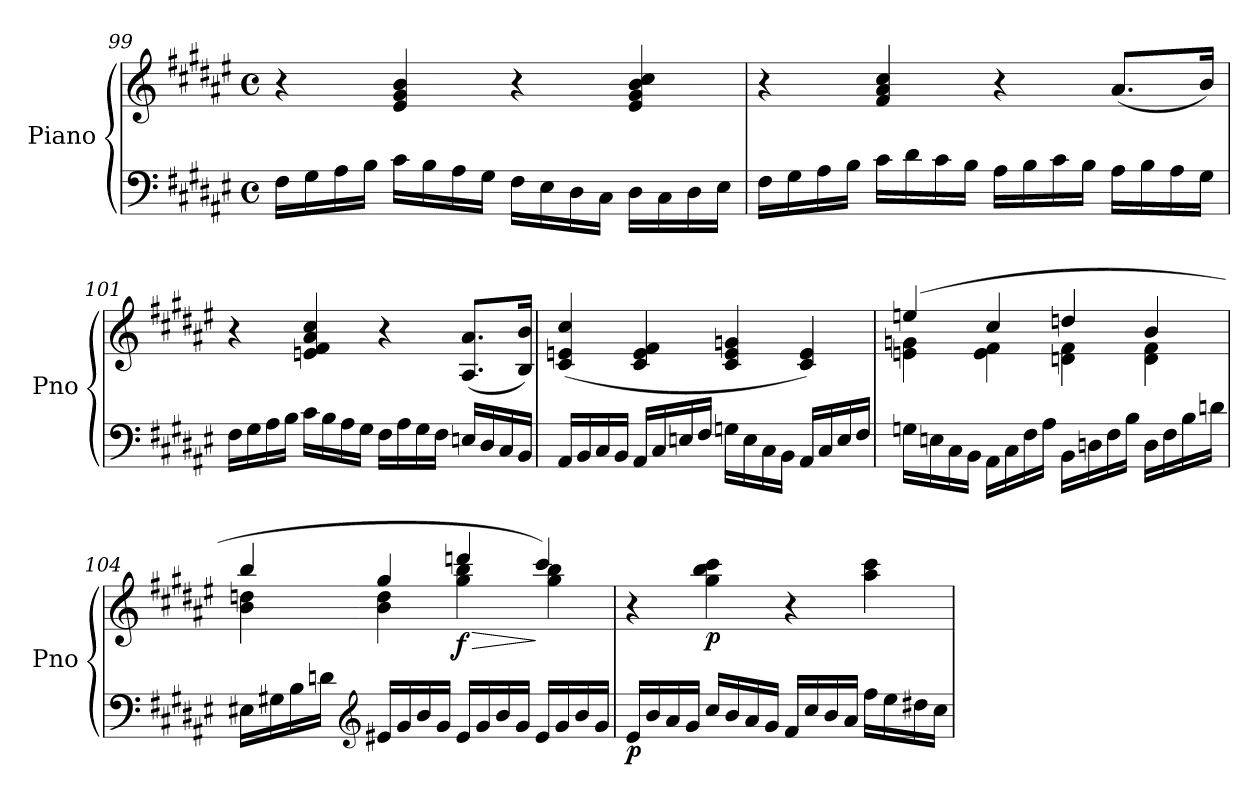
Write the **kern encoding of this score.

**kern	**kern	**dynam
*part1	*part1	*part1
*staff2	*staff1	*staff1/2
*I"Piano	*	*
*I'Pno	*	*
*clefF4	*clefG2	*
*k[f#c#g#d#a#e#]	*k[f#c#g#d#a#e#]	*
*M4/4	*M4/4	*
*met(c)	*met(c)	*
=99	=99	=99
16F#\LL	4r	.
16G#\	.	.
16A#\	.	.
16B\JJ	.	.
16c#\LL	4e#/ 4g#/ 4b/	.
16B\	.	.
16A#\	.	.
16G#\JJ	.	.
16F#\LL	4r	.
16E#\	.	.
16D#\	.	.
16C#\JJ	.	.
16D#\LL	4e#/ 4g#/ 4b/ 4cc#/	.
16C#\	.	.
16D#\	.	.
16E#\JJ	.	.
!!LO:LB:g=z
=100	=100	=100
16F#\LL	4r	.
16G#\	.	.
16A#\	.	.
16B\JJ	.	.
16c#\LL	4f#/ 4a#/ 4cc#/	.
16d#\	.	.
16c#\	.	.
16B\JJ	.	.
16A#\LL	4r	.
16B\	.	.
16c#\	.	.
16B\JJ	.	.
16A#\LL	(8.a#/L	.
16B\	.	.
16A#\	.	.
16G#\JJ	16b/Jk)	.
=101	=101	=101
16F#\LL	4r	.
16G#\	.	.
16A#\	.	.
16B\JJ	.	.
16c#\LL	4en/ 4f#/ 4a#/ 4cc#/	.
16B\	.	.
16A#\	.	.
16G#\JJ	.	.
16F#\LL	4r	.
16A#\	.	.
16G#\	.	.
16F#\JJ	.	.
16En/LL	(>8.A#/ 8.a#/L	.
16D#/	.	.
16C#/	.	.
16BB/JJ	16B/ 16b/Jk)	.
=102	=102	=102
!	!	!LO:DY:b
16AA#/LL	(>4c#/ 4en/ 4cc#/	other-dynamics
16BB/	.	.
16C#/	.	.
16BB/JJ	.	.
16AA#/LL	4c#/ 4e/ 4f#/	.
16C#/	.	.
16En/	.	.
16F#/JJ	.	.
16Gn\LL	4c#/ 4e/ 4gn/	.
16E\	.	.
16C#\	.	.
16BB\JJ	.	.
16AA#/LL	4c#/ 4e/)	.
16C#/	.	.
16E/	.	.
16F#/JJ	.	.
!!LO:PB:g=z
=103	=103	=103
*	*^	*
16Gn\LL	(4een/	4en\ 4gn\	.
16En\	.	.	.
16C#\	.	.	.
16BB\JJ	.	.	.
16AA#\LL	4cc#/	4e\ 4f#\	.
16C#\	.	.	.
16F#\	.	.	.
16A#\JJ	.	.	.
16BB\LL	4ddn/	4dn\ 4f#\	.
16Dn\	.	.	.
16F#\	.	.	.
16B\JJ	.	.	.
16D\LL	4b/	4d\ 4f#\	.
16F#\	.	.	.
16B\	.	.	.
16dn\JJ	.	.	.
=104	=104	=104	=104
16E#X\LL	4bb/	4b\ 4ddn\	.
16G#X\	.	.	.
16B\	.	.	.
16dn\JJ	.	.	.
*clefG2	*	*	*
16e#X/LL	4gg#/	4b\ 4dd\	.
16g#/	.	.	.
16b/	.	.	.
16g#/JJ	.	.	.
!	!	!	!LO:HP:b
!	!	!	!LO:DY:n=1:b
16e#/LL	4dddn/	4gg#\ 4bb\	> f
16g#/	.	.	.
16b/	.	.	.
16g#/JJ	.	.	.
16e#/LL	4ccc#/)	4gg#\ 4bb\	]
16g#/	.	.	.
16b/	.	.	.
16g#/JJ	.	.	.
*	*v	*v	*
!!LO:LB:g=z
=105	=105	=105
!	!	!LO:DY:b=2
16e#/LL	4r	p
16b/	.	.
16a#/	.	.
16g#/JJ	.	.
!	!	!LO:DY:b
16cc#/LL	4gg#\ 4bb\ 4ccc#\	p
16b/	.	.
16a#/	.	.
16g#/JJ	.	.
16f#/LL	4r	.
16cc#/	.	.
16b/	.	.
16a#/JJ	.	.
16ff#\LL	4aa#\ 4ccc#\	.
16ee#\	.	.
16dd#X\	.	.
16cc#\JJ	.	.
=	=	=
*-	*-	*-
